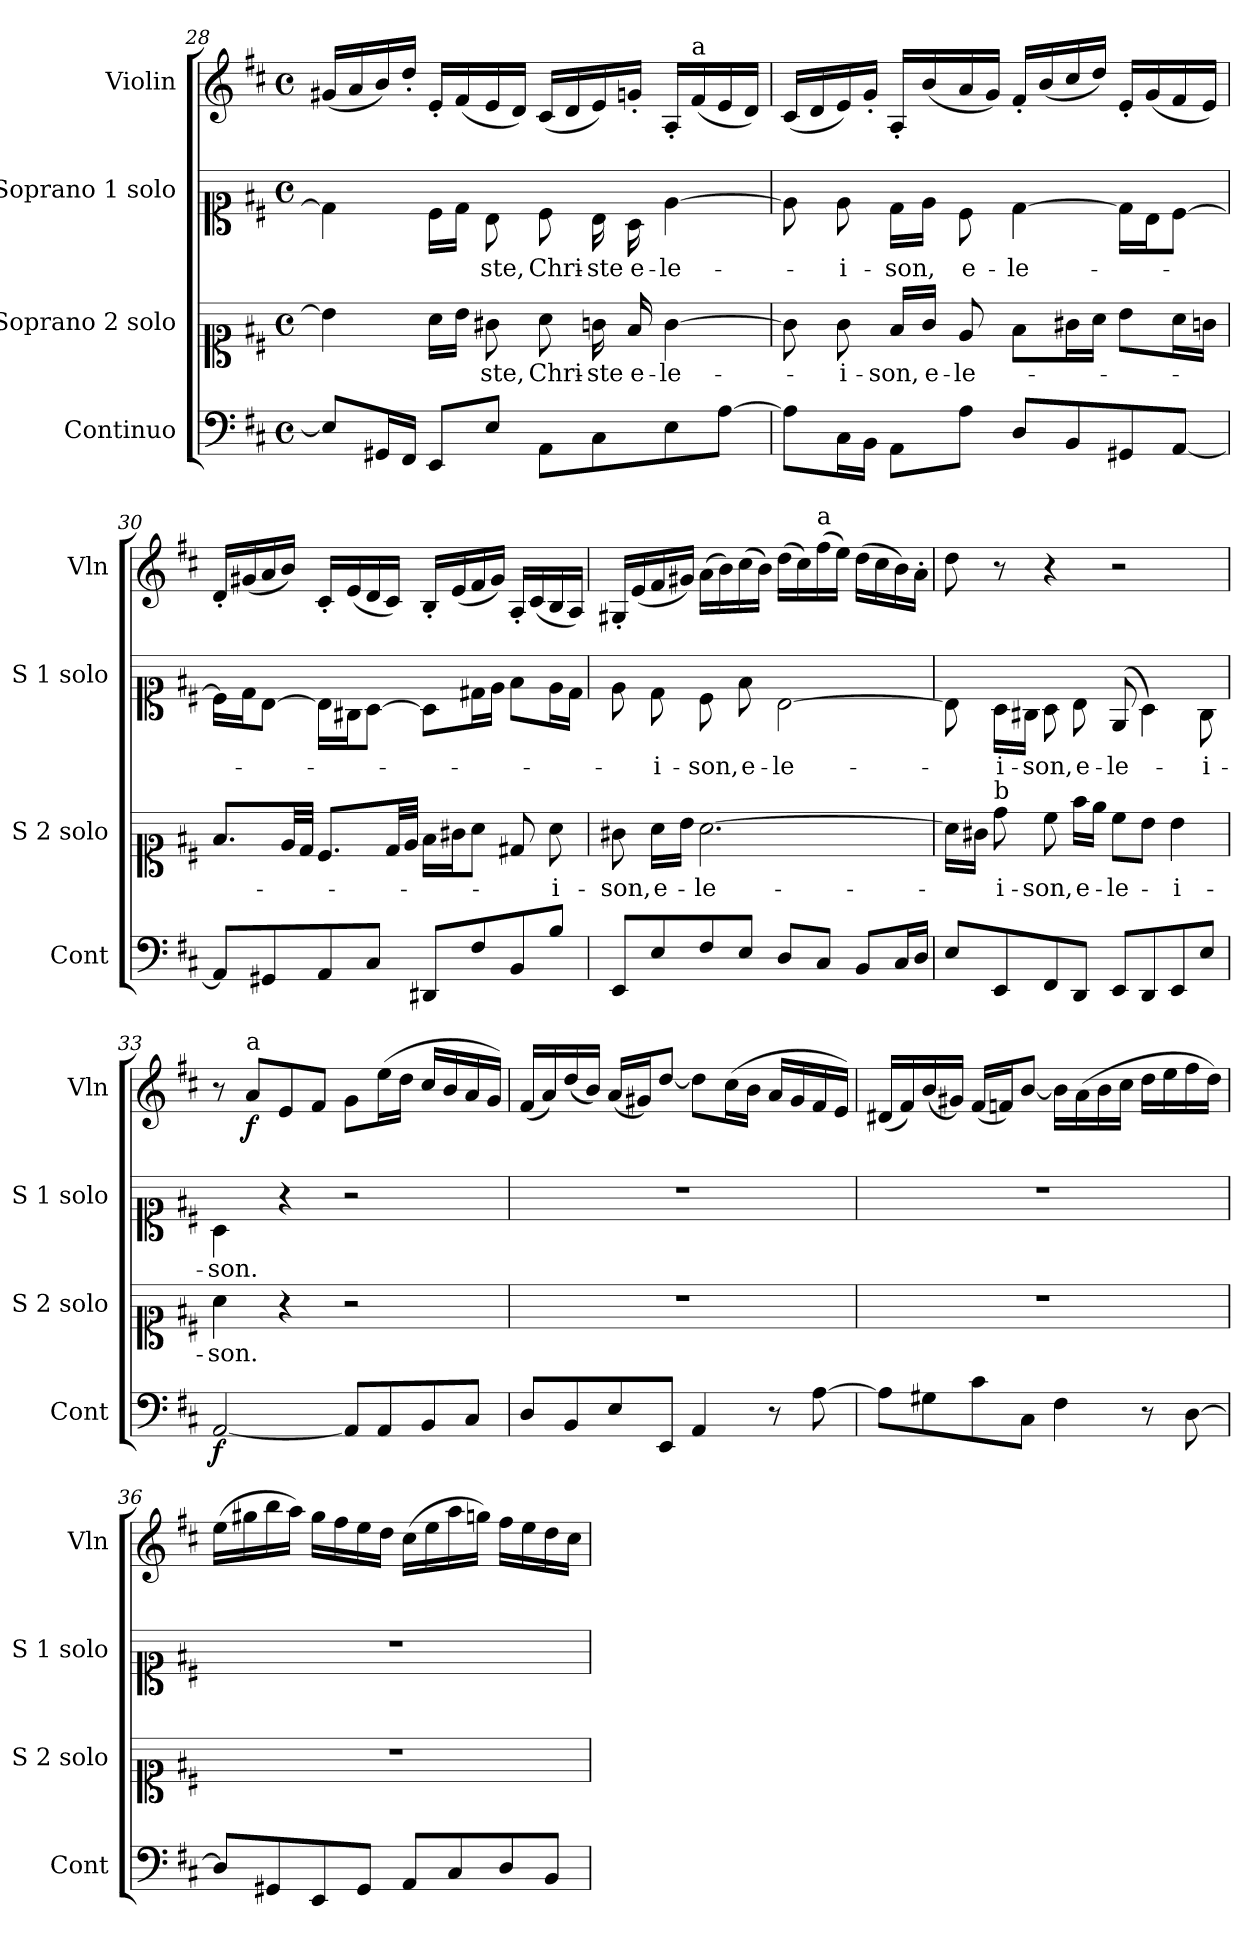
**kern	**dynam	**kern	**text	**kern	**text	**kern	**dynam
*part4	*part4	*part3	*part3	*part2	*part2	*part1	*part1
*staff4	*staff4	*staff3	*staff3	*staff2	*staff2	*staff1	*staff1
*I"Continuo	*	*I"Soprano 2 solo	*	*I"Soprano 1 solo	*	*I"Violin	*
*I'Cont	*	*I'S 2 solo	*	*I'S 1 solo	*	*I'Vln	*
!!LO:LB:g=z
*clefF4	*	*clefC1	*	*clefC1	*	*clefG2	*
*	*	*	*	*ITrd-7c-12	*	*	*
*k[f#c#]	*	*k[f#c#]	*	*k[f#c#]	*	*k[f#c#]	*
*M4/4	*	*M4/4	*	*M4/4	*	*M4/4	*
*met(c)	*	*met(c)	*	*met(c)	*	*met(c)	*
=28	=28	=28	=28	=28	=28	=28	=28
8E/L]	.	4b\]	.	4dd\]	.	(16g#X/LL	.
.	.	.	.	.	.	16a/	.
16GG#X/L	.	.	.	.	.	16b/)	.
16FF#/JJ	.	.	.	.	.	16dd'/JJ	.
8EE/L	.	16a\LL	.	16cc#\LL	.	16e'/LL	.
.	.	16b\JJ	.	16dd\JJ	.	(16f#/	.
!	!	!	!LO:LY:b	!	!LO:LY:b	!	!
8E/J	.	8g#X\	-ste,	8b\	-ste,	16e/	.
.	.	.	.	.	.	16d/JJ)	.
!	!	!	!LO:LY:b	!	!LO:LY:b	!	!
8AA\L	.	8a\	Chri-	8cc#\	Chri-	(16c#/LL	.
.	.	.	.	.	.	16d/	.
!	!	!	!LO:LY:b	!	!LO:LY:b	!	!
8C#\	.	16gn\	-ste	16b\	-ste	16e/)	.
!	!	!	!LO:LY:b	!	!LO:LY:b	!	!
.	.	16f#/	e-	16a\	e-	16gn'/JJ	.
!	!	!	!LO:LY:b	!	!LO:LY:b	!	!
8E\	.	[4g\	-le-	[4ee\	-le-	16A'/LL	.
!	!	!	!	!	!	!LO:TX:a:t=a	!
.	.	.	.	.	.	(16f#/	.
[8A\J	.	.	.	.	.	16e/	.
.	.	.	.	.	.	16d/JJ)	.
=29	=29	=29	=29	=29	=29	=29	=29
8A\L]	.	8g\]	.	8ee\]	.	(16c#/LL	.
.	.	.	.	.	.	16d/	.
!	!	!	!LO:LY:b	!	!LO:LY:b	!	!
16C#\L	.	8g\	-i-	8ee\	-i-	16e/)	.
16BB\JJ	.	.	.	.	.	16g'/JJ	.
!	!	!	!LO:LY:b	!	!LO:LY:b	!	!
8AA\L	.	16f#/LL	-son,	16dd\LL	-son,	16A'/LL	.
!	!	!	!LO:LY:b	!	!	!	!
.	.	16g/JJ	e-	16ee\JJ	.	(16b/	.
!	!	!	!LO:LY:b	!	!LO:LY:b	!	!
8A\J	.	8e/	-le-	8cc#\	e-	16a/	.
.	.	.	.	.	.	16g/JJ)	.
!	!	!	!	!	!LO:LY:b	!	!
8D/L	.	8f#\L	.	[4dd\	-le-	16f#'/LL	.
.	.	.	.	.	.	(16b/	.
8BB/	.	16g#X\L	.	.	.	16cc#/	.
.	.	16a\JJ	.	.	.	16dd/JJ)	.
8GG#X/	.	8b\L	.	16dd\LL]	.	16e'/LL	.
.	.	.	.	16b\J	.	(16g/	.
[8AA/J	.	16a\L	.	[8cc#\J	.	16f#/	.
.	.	16gn\JJ	.	.	.	16e/JJ)	.
=30	=30	=30	=30	=30	=30	=30	=30
8AA/L]	.	8.f#/L	.	16cc#\LL]	.	16d'/LL	.
.	.	.	.	16dd\J	.	(16g#X/	.
8GG#X/	.	.	.	[8b\J	.	16a/	.
.	.	32e/LL	.	.	.	16b/JJ)	.
.	.	32d/JJJ	.	.	.	.	.
8AA/	.	8.c#/L	.	16b\LL]	.	16c#'/LL	.
.	.	.	.	16g#X\J	.	(16e/	.
8C#/J	.	.	.	[8a\J	.	16d/	.
.	.	32d/LL	.	.	.	16c#/JJ)	.
.	.	32e/JJJ	.	.	.	.	.
8DD#X/L	.	16f#\LL	.	8a\L]	.	16B'/LL	.
.	.	16g#X\J	.	.	.	(16e/	.
8F#/	.	8a\J	.	16dd#X\L	.	16f#/	.
.	.	.	.	16ee\JJ	.	16g#/JJ)	.
8BB/	.	8d#X/	.	8ff#\L	.	16A'/LL	.
.	.	.	.	.	.	(16c#/	.
!	!	!	!LO:LY:b	!	!	!	!
8B/J	.	8a\	i-	16ee\L	.	16B/	.
.	.	.	.	16dd#\JJ	.	16A/JJ)	.
!!LO:LB:g=z
=31	=31	=31	=31	=31	=31	=31	=31
!	!	!	!LO:LY:b	!	!	!	!
8EE/L	.	8g#X\	-son,	8ee\	.	16G#X'/LL	.
.	.	.	.	.	.	(16e/	.
!	!	!	!LO:LY:b	!	!LO:LY:b	!	!
8E/	.	16a\LL	e-	8dd\	-i-	16f#/	.
.	.	16b\JJ	.	.	.	16g#X/JJ)	.
!	!	!	!LO:LY:b	!	!LO:LY:b	!	!
8F#/	.	[2.a\	-le-	8cc#\	-son,	(16a\LL	.
.	.	.	.	.	.	16b\)	.
!	!	!	!	!	!LO:LY:b	!	!
8E/J	.	.	.	8ff#\	e-	(16cc#\	.
.	.	.	.	.	.	16b\JJ)	.
!	!	!	!	!	!LO:LY:b	!	!
8D/L	.	.	.	[2b\	-le-	(16dd\LL	.
.	.	.	.	.	.	16cc#\)	.
!	!	!	!	!	!	!LO:TX:a:t=a	!
8C#/J	.	.	.	.	.	(16ff#\	.
.	.	.	.	.	.	16ee\JJ)	.
8BB/L	.	.	.	.	.	(16dd\LL	.
.	.	.	.	.	.	16cc#\	.
16C#/L	.	.	.	.	.	16b\)	.
16D/JJ	.	.	.	.	.	16a'\JJ	.
=32	=32	=32	=32	=32	=32	=32	=32
8E/L	.	16a\LL]	.	8b\]	.	8dd\	.
.	.	16g#X\JJ	.	.	.	.	.
!	!	!LO:TX:a:t=b	!	!	!	!	!
!	!	!	!LO:LY:b	!	!LO:LY:b	!	!
8EE/	.	8dd\	-i-	16a\LL	-i-	8r	.
.	.	.	.	16g#X\JJ	.	.	.
!	!	!	!LO:LY:b	!	!LO:LY:b	!	!
8FF#/	.	8cc#\	-son,	8a\	-son,	4r	.
!	!	!	!LO:LY:b	!	!LO:LY:b	!	!
8DD/J	.	16ff#\LL	e-	8b\	e-	.	.
.	.	16ee\JJ	.	.	.	.	.
!	!	!	!LO:LY:b	!	!LO:LY:b	!	!
8EE/L	.	8cc#\L	-le-	(8e/	-le-	2r	.
8DD/	.	8b\J	.	4a\)	.	.	.
!	!	!	!LO:LY:b	!	!	!	!
8EE/	.	4b\	-i-	.	.	.	.
!	!	!	!	!	!LO:LY:b	!	!
8E/J	.	.	.	8g#\	-i-	.	.
=33	=33	=33	=33	=33	=33	=33	=33
!	!LO:DY:b	!	!LO:LY:b	!	!LO:LY:b	!	!
[2AA/	f	4a\	-son.	4a\	-son.	8r	.
!	!	!	!	!	!	!LO:TX:a:t=a	!
!	!	!	!	!	!	!	!LO:DY:b
.	.	.	.	.	.	8a/L	f
.	.	4r	.	4r	.	8e/	.
.	.	.	.	.	.	8f#/J	.
8AA/L]	.	2r	.	2r	.	8g\L	.
8AA/	.	.	.	.	.	(16ee\L	.
.	.	.	.	.	.	16dd\JJ	.
8BB/	.	.	.	.	.	16cc#/LL	.
.	.	.	.	.	.	16b/	.
8C#/J	.	.	.	.	.	16a/	.
.	.	.	.	.	.	16g/JJ)	.
!!LO:LB:g=z
=34	=34	=34	=34	=34	=34	=34	=34
8D/L	.	1r	.	1r	.	(16f#/LL	.
.	.	.	.	.	.	16a/)	.
8BB/	.	.	.	.	.	(16dd/	.
.	.	.	.	.	.	16b/JJ)	.
8E/	.	.	.	.	.	(16a/LL	.
.	.	.	.	.	.	16g#X/J)	.
8EE/J	.	.	.	.	.	[8dd/J	.
4AA/	.	.	.	.	.	8dd\L]	.
.	.	.	.	.	.	(16cc#\L	.
.	.	.	.	.	.	16b\JJ	.
8r	.	.	.	.	.	16a/LL	.
.	.	.	.	.	.	16g#/	.
[8A\	.	.	.	.	.	16f#/	.
.	.	.	.	.	.	16e/JJ)	.
=35	=35	=35	=35	=35	=35	=35	=35
8A\L]	.	1r	.	1r	.	(16d#X/LL	.
.	.	.	.	.	.	16f#/)	.
8G#X\	.	.	.	.	.	(16b/	.
.	.	.	.	.	.	16g#X/JJ)	.
8c#\	.	.	.	.	.	(16f#/LL	.
.	.	.	.	.	.	16fn/J)	.
8C#\J	.	.	.	.	.	[8b/J	.
4F#\	.	.	.	.	.	16b\LL]	.
.	.	.	.	.	.	(16a\	.
.	.	.	.	.	.	16b\	.
.	.	.	.	.	.	16cc#\JJ	.
8r	.	.	.	.	.	16dd\LL	.
.	.	.	.	.	.	16ee\	.
[8D\	.	.	.	.	.	16ff#\	.
.	.	.	.	.	.	16dd\JJ)	.
=36	=36	=36	=36	=36	=36	=36	=36
8D/L]	.	1r	.	1r	.	(16ee\LL	.
.	.	.	.	.	.	16gg#X\	.
8GG#X/	.	.	.	.	.	16bb\	.
.	.	.	.	.	.	16aa\JJ)	.
8EE/	.	.	.	.	.	16gg#\LL	.
.	.	.	.	.	.	16ff#\	.
8GG#/J	.	.	.	.	.	16ee\	.
.	.	.	.	.	.	16dd\JJ	.
8AA/L	.	.	.	.	.	(16cc#\LL	.
.	.	.	.	.	.	16ee\	.
8C#/	.	.	.	.	.	16aa\	.
.	.	.	.	.	.	16ggn\JJ)	.
8D/	.	.	.	.	.	16ff#\LL	.
.	.	.	.	.	.	16ee\	.
8BB/J	.	.	.	.	.	16dd\	.
.	.	.	.	.	.	16cc#\JJ	.
=	=	=	=	=	=	=	=
*-	*-	*-	*-	*-	*-	*-	*-
